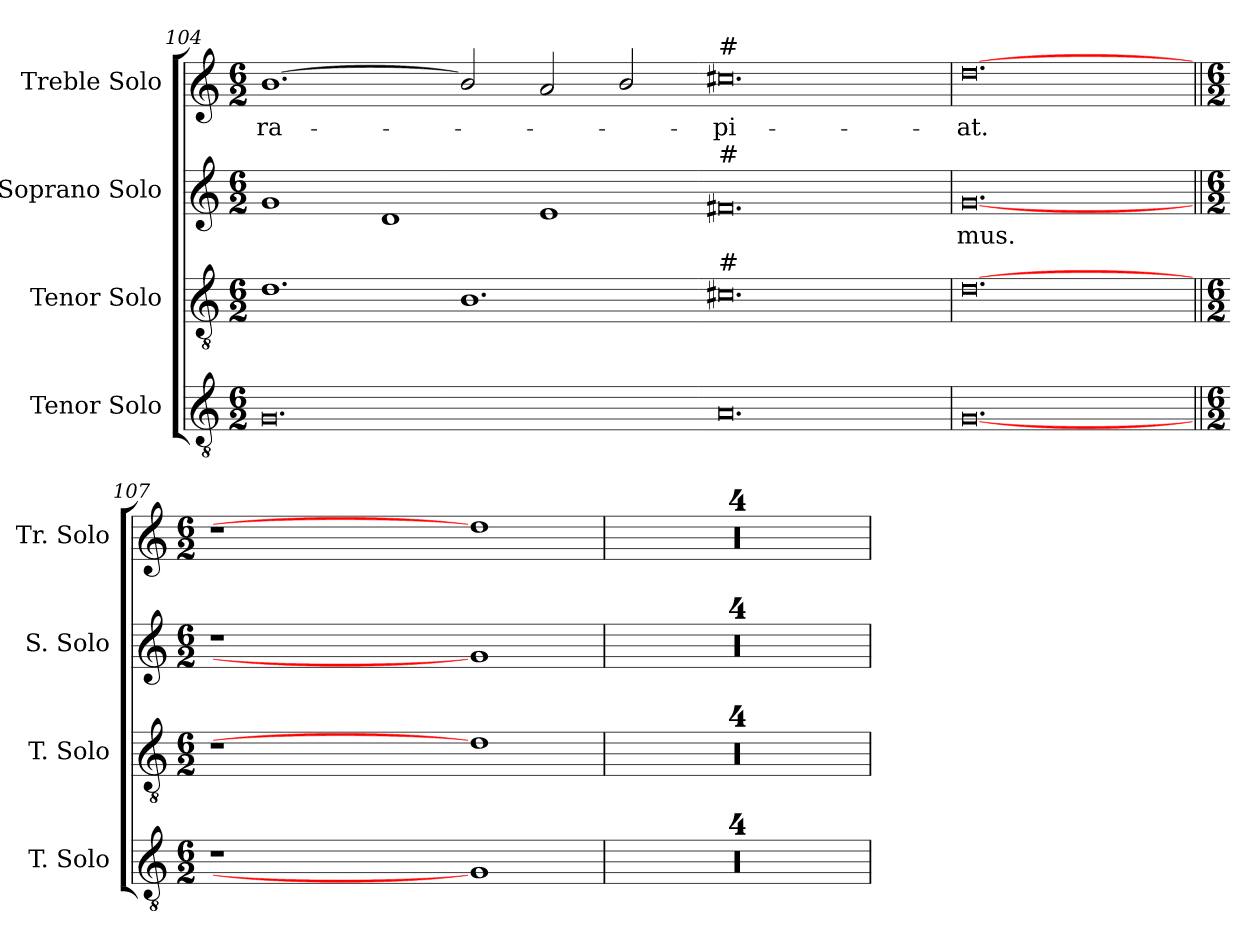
**kern	**kern	**kern	**text	**kern	**text
*part4	*part3	*part2	*part2	*part1	*part1
*staff4	*staff3	*staff2	*staff2	*staff1	*staff1
*I"Tenor Solo	*I"Tenor Solo	*I"Soprano Solo	*	*I"Treble Solo	*
*I'T. Solo	*I'T. Solo	*I'S. Solo	*	*I'Tr. Solo	*
*clefGv2	*clefGv2	*clefG2	*	*clefG2	*
*ITrd7c12	*ITrd7c12	*	*	*	*
*k[]	*k[]	*k[]	*	*k[]	*
*C:	*C:	*C:	*	*C:	*
*M6/2	*M6/2	*M6/2	*	*M6/2	*
=104	=104	=104	=104	=104	=104
!	!	!	!	!	!LO:LY:b:color=#000000
0.GGi	1.Di	1gi	.	[<1.bi	ra-
.	.	1di	.	.	.
.	1.BBi	.	.	2bi/]	.
.	.	1ei	.	2ai/	.
.	.	.	.	2bi/	.
=105-	=105-	=105-	=105-	=105-	=105-
!	!	!	!	!LO:TX:a:t=#	!
!	!	!LO:TX:a:t=#	!	!	!
!	!LO:TX:a:t=#	!	!	!	!
!	!	!	!	!	!LO:LY:b:color=#000000
0.AAi	0.C#i	0.f#i	.	0.cc#i	-pi-
=106	=106	=106	=106	=106	=106
!	!	!	!LO:LY:b:color=#000000	!	!
!	!	!	!	!	!LO:LY:b:color=#000000
[0.GGi	[0.Di	[0.gi	-mus.	[0.ddi	-at.
=107||	=107||	=107||	=107||	=107||	=107||
*M6/2	*M6/2	*M6/2	*	*M6/2	*
!LO:N:vis=1	!LO:N:vis=1	!LO:N:vis=1	!	!LO:N:vis=1	!
0.r	0.r	0.r	.	0.r	.
1GGi]	1Di]	1gi]	.	1ddi]	.
=108	=108	=108	=108	=108	=108
!LO:N:vis=1	!LO:N:vis=1	!LO:N:vis=1	!	!LO:N:vis=1	!
0.r	0.r	0.r	.	0.r	.
=109	=109	=109	=109	=109	=109
!LO:N:vis=1	!LO:N:vis=1	!LO:N:vis=1	!	!LO:N:vis=1	!
0.r	0.r	0.r	.	0.r	.
!!LO:LB:g=z
=110	=110	=110	=110	=110	=110
!LO:N:vis=1	!LO:N:vis=1	!LO:N:vis=1	!	!LO:N:vis=1	!
0.r	0.r	0.r	.	0.r	.
=111	=111	=111	=111	=111	=111
!LO:N:vis=1	!LO:N:vis=1	!LO:N:vis=1	!	!LO:N:vis=1	!
0.r	0.r	0.r	.	0.r	.
=	=	=	=	=	=
*-	*-	*-	*-	*-	*-
